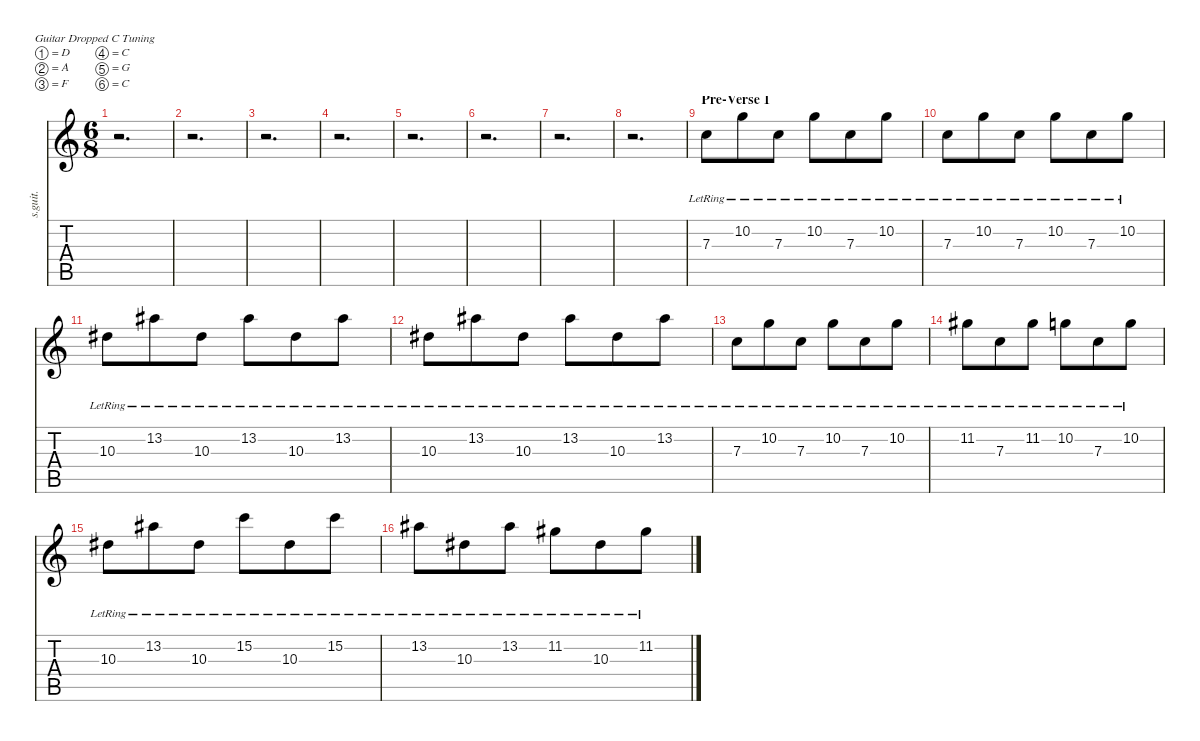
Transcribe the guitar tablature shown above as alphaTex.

\defaultSystemsLayout 4
\hideDynamics
\bracketExtendMode nobrackets
\track ("Daron Malakian" "s.guit.") {instrument acousticguitarsteel}
\staff {score tabs}
\tuning (D4 A3 F3 C3 G2 C2)
\ts (6 8)
\tempo (121 hide)
\clef g2
\ks c
r.2{d dy f} |
r.2{d} |
r.2{d} |
r.2{d} |
r.2{d} |
r.2{d} |
r.2{d} |
r.2{d} |
\section ("" "Pre-Verse 1")
\tempo (115 hide)
7.3{lr}.8{lyrics (0 "") lyrics (1 "") lyrics (2 "") lyrics (3 "") lyrics (4 "")} 10.2{lr}.8{lyrics (0 "") lyrics (1 "") lyrics (2 "") lyrics (3 "") lyrics (4 "")} 7.3{lr}.8{lyrics (0 "") lyrics (1 "") lyrics (2 "") lyrics (3 "") lyrics (4 "")} 10.2{lr}.8{lyrics (0 "") lyrics (1 "") lyrics (2 "") lyrics (3 "") lyrics (4 "")} 7.3{lr}.8{lyrics (0 "") lyrics (1 "") lyrics (2 "") lyrics (3 "") lyrics (4 "")} 10.2{lr}.8{lyrics (0 "") lyrics (1 "") lyrics (2 "") lyrics (3 "") lyrics (4 "")} |
7.3{lr}.8{lyrics (0 "") lyrics (1 "") lyrics (2 "") lyrics (3 "") lyrics (4 "")} 10.2{lr}.8{lyrics (0 "") lyrics (1 "") lyrics (2 "") lyrics (3 "") lyrics (4 "")} 7.3{lr}.8{lyrics (0 "") lyrics (1 "") lyrics (2 "") lyrics (3 "") lyrics (4 "")} 10.2{lr}.8{lyrics (0 "") lyrics (1 "") lyrics (2 "") lyrics (3 "") lyrics (4 "")} 7.3{lr}.8{lyrics (0 "") lyrics (1 "") lyrics (2 "") lyrics (3 "") lyrics (4 "")} 10.2{lr}.8{lyrics (0 "") lyrics (1 "") lyrics (2 "") lyrics (3 "") lyrics (4 "")} |
10.3{lr acc #}.8{lyrics (0 "") lyrics (1 "") lyrics (2 "") lyrics (3 "") lyrics (4 "")} 13.2{lr acc #}.8{lyrics (0 "") lyrics (1 "") lyrics (2 "") lyrics (3 "") lyrics (4 "")} 10.3{lr acc #}.8{lyrics (0 "") lyrics (1 "") lyrics (2 "") lyrics (3 "") lyrics (4 "")} 13.2{lr acc #}.8{lyrics (0 "") lyrics (1 "") lyrics (2 "") lyrics (3 "") lyrics (4 "")} 10.3{lr acc #}.8{lyrics (0 "") lyrics (1 "") lyrics (2 "") lyrics (3 "") lyrics (4 "")} 13.2{lr acc #}.8{lyrics (0 "") lyrics (1 "") lyrics (2 "") lyrics (3 "") lyrics (4 "")} |
10.3{lr acc #}.8{lyrics (0 "") lyrics (1 "") lyrics (2 "") lyrics (3 "") lyrics (4 "")} 13.2{lr acc #}.8{lyrics (0 "") lyrics (1 "") lyrics (2 "") lyrics (3 "") lyrics (4 "")} 10.3{lr acc #}.8{lyrics (0 "") lyrics (1 "") lyrics (2 "") lyrics (3 "") lyrics (4 "")} 13.2{lr acc #}.8{lyrics (0 "") lyrics (1 "") lyrics (2 "") lyrics (3 "") lyrics (4 "")} 10.3{lr acc #}.8{lyrics (0 "") lyrics (1 "") lyrics (2 "") lyrics (3 "") lyrics (4 "")} 13.2{lr acc #}.8{lyrics (0 "") lyrics (1 "") lyrics (2 "") lyrics (3 "") lyrics (4 "")} |
7.3{lr}.8{lyrics (0 "") lyrics (1 "") lyrics (2 "") lyrics (3 "") lyrics (4 "")} 10.2{lr}.8{lyrics (0 "") lyrics (1 "") lyrics (2 "") lyrics (3 "") lyrics (4 "")} 7.3{lr}.8{lyrics (0 "") lyrics (1 "") lyrics (2 "") lyrics (3 "") lyrics (4 "")} 10.2{lr}.8{lyrics (0 "") lyrics (1 "") lyrics (2 "") lyrics (3 "") lyrics (4 "")} 7.3{lr}.8{lyrics (0 "") lyrics (1 "") lyrics (2 "") lyrics (3 "") lyrics (4 "")} 10.2{lr}.8{lyrics (0 "") lyrics (1 "") lyrics (2 "") lyrics (3 "") lyrics (4 "")} |
11.2{lr acc #}.8{lyrics (0 "") lyrics (1 "") lyrics (2 "") lyrics (3 "") lyrics (4 "")} 7.3{lr}.8{lyrics (0 "") lyrics (1 "") lyrics (2 "") lyrics (3 "") lyrics (4 "")} 11.2{lr acc #}.8{lyrics (0 "") lyrics (1 "") lyrics (2 "") lyrics (3 "") lyrics (4 "")} 10.2{lr}.8{lyrics (0 "") lyrics (1 "") lyrics (2 "") lyrics (3 "") lyrics (4 "")} 7.3{lr}.8{lyrics (0 "") lyrics (1 "") lyrics (2 "") lyrics (3 "") lyrics (4 "")} 10.2{lr}.8{lyrics (0 "") lyrics (1 "") lyrics (2 "") lyrics (3 "") lyrics (4 "")} |
10.3{lr acc #}.8{lyrics (0 "") lyrics (1 "") lyrics (2 "") lyrics (3 "") lyrics (4 "")} 13.2{lr acc #}.8{lyrics (0 "") lyrics (1 "") lyrics (2 "") lyrics (3 "") lyrics (4 "")} 10.3{lr acc #}.8{lyrics (0 "") lyrics (1 "") lyrics (2 "") lyrics (3 "") lyrics (4 "")} 15.2{lr}.8{lyrics (0 "") lyrics (1 "") lyrics (2 "") lyrics (3 "") lyrics (4 "")} 10.3{lr acc #}.8{lyrics (0 "") lyrics (1 "") lyrics (2 "") lyrics (3 "") lyrics (4 "")} 15.2{lr}.8{lyrics (0 "") lyrics (1 "") lyrics (2 "") lyrics (3 "") lyrics (4 "")} |
13.2{lr acc #}.8{lyrics (0 "") lyrics (1 "") lyrics (2 "") lyrics (3 "") lyrics (4 "")} 10.3{lr acc #}.8{lyrics (0 "") lyrics (1 "") lyrics (2 "") lyrics (3 "") lyrics (4 "")} 13.2{lr acc #}.8{lyrics (0 "") lyrics (1 "") lyrics (2 "") lyrics (3 "") lyrics (4 "")} 11.2{lr acc #}.8{lyrics (0 "") lyrics (1 "") lyrics (2 "") lyrics (3 "") lyrics (4 "")} 10.3{lr acc #}.8{lyrics (0 "") lyrics (1 "") lyrics (2 "") lyrics (3 "") lyrics (4 "")} 11.2{lr acc #}.8{lyrics (0 "") lyrics (1 "") lyrics (2 "") lyrics (3 "") lyrics (4 "")}
